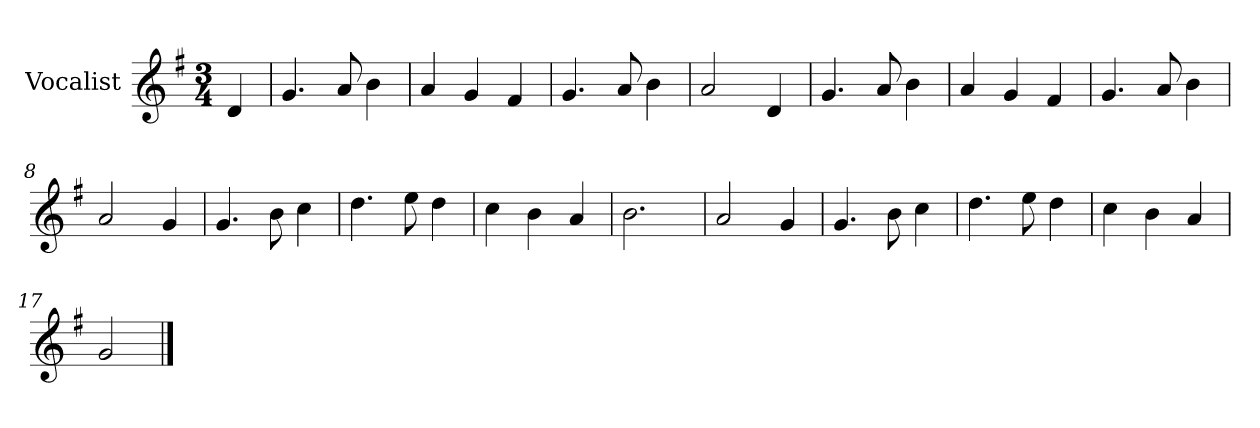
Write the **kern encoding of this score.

**kern
*part1
*staff1
*I"Vocalist
*k[f#]
*G:
*M3/4
=
4d
=1
4.g
8a
4b
=2
4a
4g
4f#
=3
4.g
8a
4b
=4
2a
4d
=5
4.g
8a
4b
=6
4a
4g
4f#
=7
4.g
8a
4b
=8
2a
4g
=9
4.g
8b
4cc
=10
4.dd
8ee
4dd
=11
4cc
4b
4a
=12
2.b
=13
2a
4g
=14
4.g
8b
4cc
=15
4.dd
8ee
4dd
=16
4cc
4b
4a
=17
2g
==
*-
